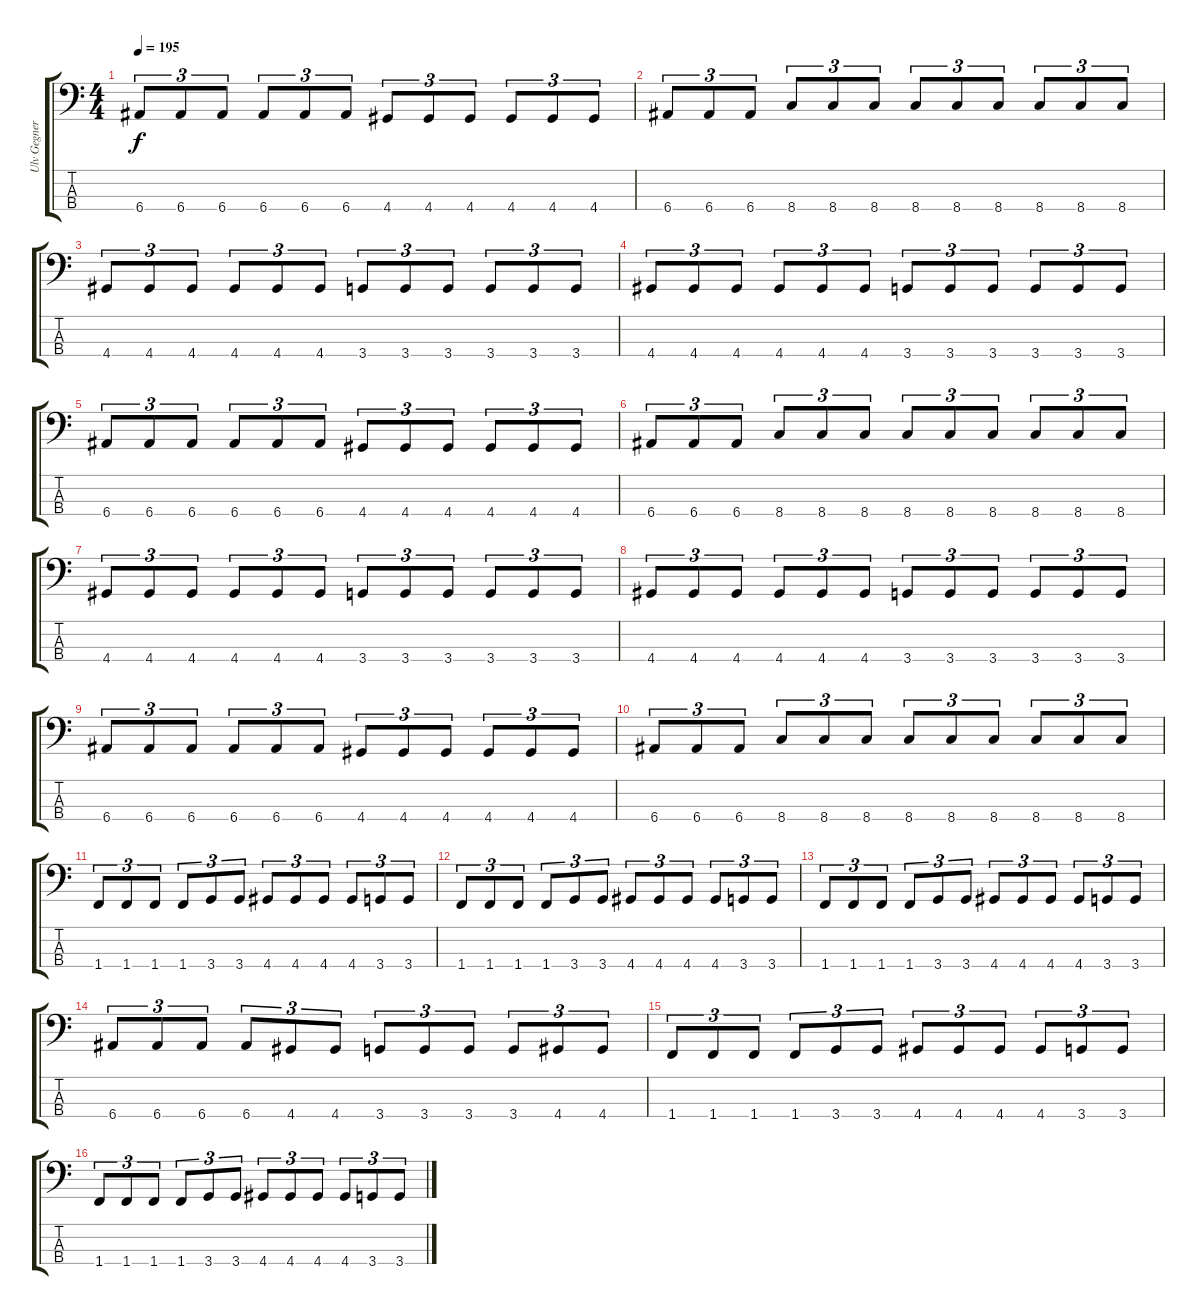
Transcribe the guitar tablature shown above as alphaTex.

\track ("Ulv Gegner" "Ulv Gegner") {instrument electricbassfinger}
\staff {score tabs}
\tuning (G2 D2 A1 E1) {hide}
\ts (4 4)
\tempo 195
\clef f4
\ks c
6.4.8{tu (3 2) dy f} 6.4.8{tu (3 2)} 6.4.8{tu (3 2)} 6.4.8{tu (3 2)} 6.4.8{tu (3 2)} 6.4.8{tu (3 2)} 4.4.8{tu (3 2)} 4.4.8{tu (3 2)} 4.4.8{tu (3 2)} 4.4.8{tu (3 2)} 4.4.8{tu (3 2)} 4.4.8{tu (3 2)} |
6.4.8{tu (3 2)} 6.4.8{tu (3 2)} 6.4.8{tu (3 2)} 8.4.8{tu (3 2)} 8.4.8{tu (3 2)} 8.4.8{tu (3 2)} 8.4.8{tu (3 2)} 8.4.8{tu (3 2)} 8.4.8{tu (3 2)} 8.4.8{tu (3 2)} 8.4.8{tu (3 2)} 8.4.8{tu (3 2)} |
4.4.8{tu (3 2)} 4.4.8{tu (3 2)} 4.4.8{tu (3 2)} 4.4.8{tu (3 2)} 4.4.8{tu (3 2)} 4.4.8{tu (3 2)} 3.4.8{tu (3 2)} 3.4.8{tu (3 2)} 3.4.8{tu (3 2)} 3.4.8{tu (3 2)} 3.4.8{tu (3 2)} 3.4.8{tu (3 2)} |
4.4.8{tu (3 2)} 4.4.8{tu (3 2)} 4.4.8{tu (3 2)} 4.4.8{tu (3 2)} 4.4.8{tu (3 2)} 4.4.8{tu (3 2)} 3.4.8{tu (3 2)} 3.4.8{tu (3 2)} 3.4.8{tu (3 2)} 3.4.8{tu (3 2)} 3.4.8{tu (3 2)} 3.4.8{tu (3 2)} |
6.4.8{tu (3 2)} 6.4.8{tu (3 2)} 6.4.8{tu (3 2)} 6.4.8{tu (3 2)} 6.4.8{tu (3 2)} 6.4.8{tu (3 2)} 4.4.8{tu (3 2)} 4.4.8{tu (3 2)} 4.4.8{tu (3 2)} 4.4.8{tu (3 2)} 4.4.8{tu (3 2)} 4.4.8{tu (3 2)} |
6.4.8{tu (3 2)} 6.4.8{tu (3 2)} 6.4.8{tu (3 2)} 8.4.8{tu (3 2)} 8.4.8{tu (3 2)} 8.4.8{tu (3 2)} 8.4.8{tu (3 2)} 8.4.8{tu (3 2)} 8.4.8{tu (3 2)} 8.4.8{tu (3 2)} 8.4.8{tu (3 2)} 8.4.8{tu (3 2)} |
4.4.8{tu (3 2)} 4.4.8{tu (3 2)} 4.4.8{tu (3 2)} 4.4.8{tu (3 2)} 4.4.8{tu (3 2)} 4.4.8{tu (3 2)} 3.4.8{tu (3 2)} 3.4.8{tu (3 2)} 3.4.8{tu (3 2)} 3.4.8{tu (3 2)} 3.4.8{tu (3 2)} 3.4.8{tu (3 2)} |
4.4.8{tu (3 2)} 4.4.8{tu (3 2)} 4.4.8{tu (3 2)} 4.4.8{tu (3 2)} 4.4.8{tu (3 2)} 4.4.8{tu (3 2)} 3.4.8{tu (3 2)} 3.4.8{tu (3 2)} 3.4.8{tu (3 2)} 3.4.8{tu (3 2)} 3.4.8{tu (3 2)} 3.4.8{tu (3 2)} |
6.4.8{tu (3 2)} 6.4.8{tu (3 2)} 6.4.8{tu (3 2)} 6.4.8{tu (3 2)} 6.4.8{tu (3 2)} 6.4.8{tu (3 2)} 4.4.8{tu (3 2)} 4.4.8{tu (3 2)} 4.4.8{tu (3 2)} 4.4.8{tu (3 2)} 4.4.8{tu (3 2)} 4.4.8{tu (3 2)} |
6.4.8{tu (3 2)} 6.4.8{tu (3 2)} 6.4.8{tu (3 2)} 8.4.8{tu (3 2)} 8.4.8{tu (3 2)} 8.4.8{tu (3 2)} 8.4.8{tu (3 2)} 8.4.8{tu (3 2)} 8.4.8{tu (3 2)} 8.4.8{tu (3 2)} 8.4.8{tu (3 2)} 8.4.8{tu (3 2)} |
1.4.8{tu (3 2)} 1.4.8{tu (3 2)} 1.4.8{tu (3 2)} 1.4.8{tu (3 2)} 3.4.8{tu (3 2)} 3.4.8{tu (3 2)} 4.4.8{tu (3 2)} 4.4.8{tu (3 2)} 4.4.8{tu (3 2)} 4.4.8{tu (3 2)} 3.4.8{tu (3 2)} 3.4.8{tu (3 2)} |
1.4.8{tu (3 2)} 1.4.8{tu (3 2)} 1.4.8{tu (3 2)} 1.4.8{tu (3 2)} 3.4.8{tu (3 2)} 3.4.8{tu (3 2)} 4.4.8{tu (3 2)} 4.4.8{tu (3 2)} 4.4.8{tu (3 2)} 4.4.8{tu (3 2)} 3.4.8{tu (3 2)} 3.4.8{tu (3 2)} |
1.4.8{tu (3 2)} 1.4.8{tu (3 2)} 1.4.8{tu (3 2)} 1.4.8{tu (3 2)} 3.4.8{tu (3 2)} 3.4.8{tu (3 2)} 4.4.8{tu (3 2)} 4.4.8{tu (3 2)} 4.4.8{tu (3 2)} 4.4.8{tu (3 2)} 3.4.8{tu (3 2)} 3.4.8{tu (3 2)} |
6.4.8{tu (3 2)} 6.4.8{tu (3 2)} 6.4.8{tu (3 2)} 6.4.8{tu (3 2)} 4.4.8{tu (3 2)} 4.4.8{tu (3 2)} 3.4.8{tu (3 2)} 3.4.8{tu (3 2)} 3.4.8{tu (3 2)} 3.4.8{tu (3 2)} 4.4.8{tu (3 2)} 4.4.8{tu (3 2)} |
1.4.8{tu (3 2)} 1.4.8{tu (3 2)} 1.4.8{tu (3 2)} 1.4.8{tu (3 2)} 3.4.8{tu (3 2)} 3.4.8{tu (3 2)} 4.4.8{tu (3 2)} 4.4.8{tu (3 2)} 4.4.8{tu (3 2)} 4.4.8{tu (3 2)} 3.4.8{tu (3 2)} 3.4.8{tu (3 2)} |
1.4.8{tu (3 2)} 1.4.8{tu (3 2)} 1.4.8{tu (3 2)} 1.4.8{tu (3 2)} 3.4.8{tu (3 2)} 3.4.8{tu (3 2)} 4.4.8{tu (3 2)} 4.4.8{tu (3 2)} 4.4.8{tu (3 2)} 4.4.8{tu (3 2)} 3.4.8{tu (3 2)} 3.4.8{tu (3 2)}
